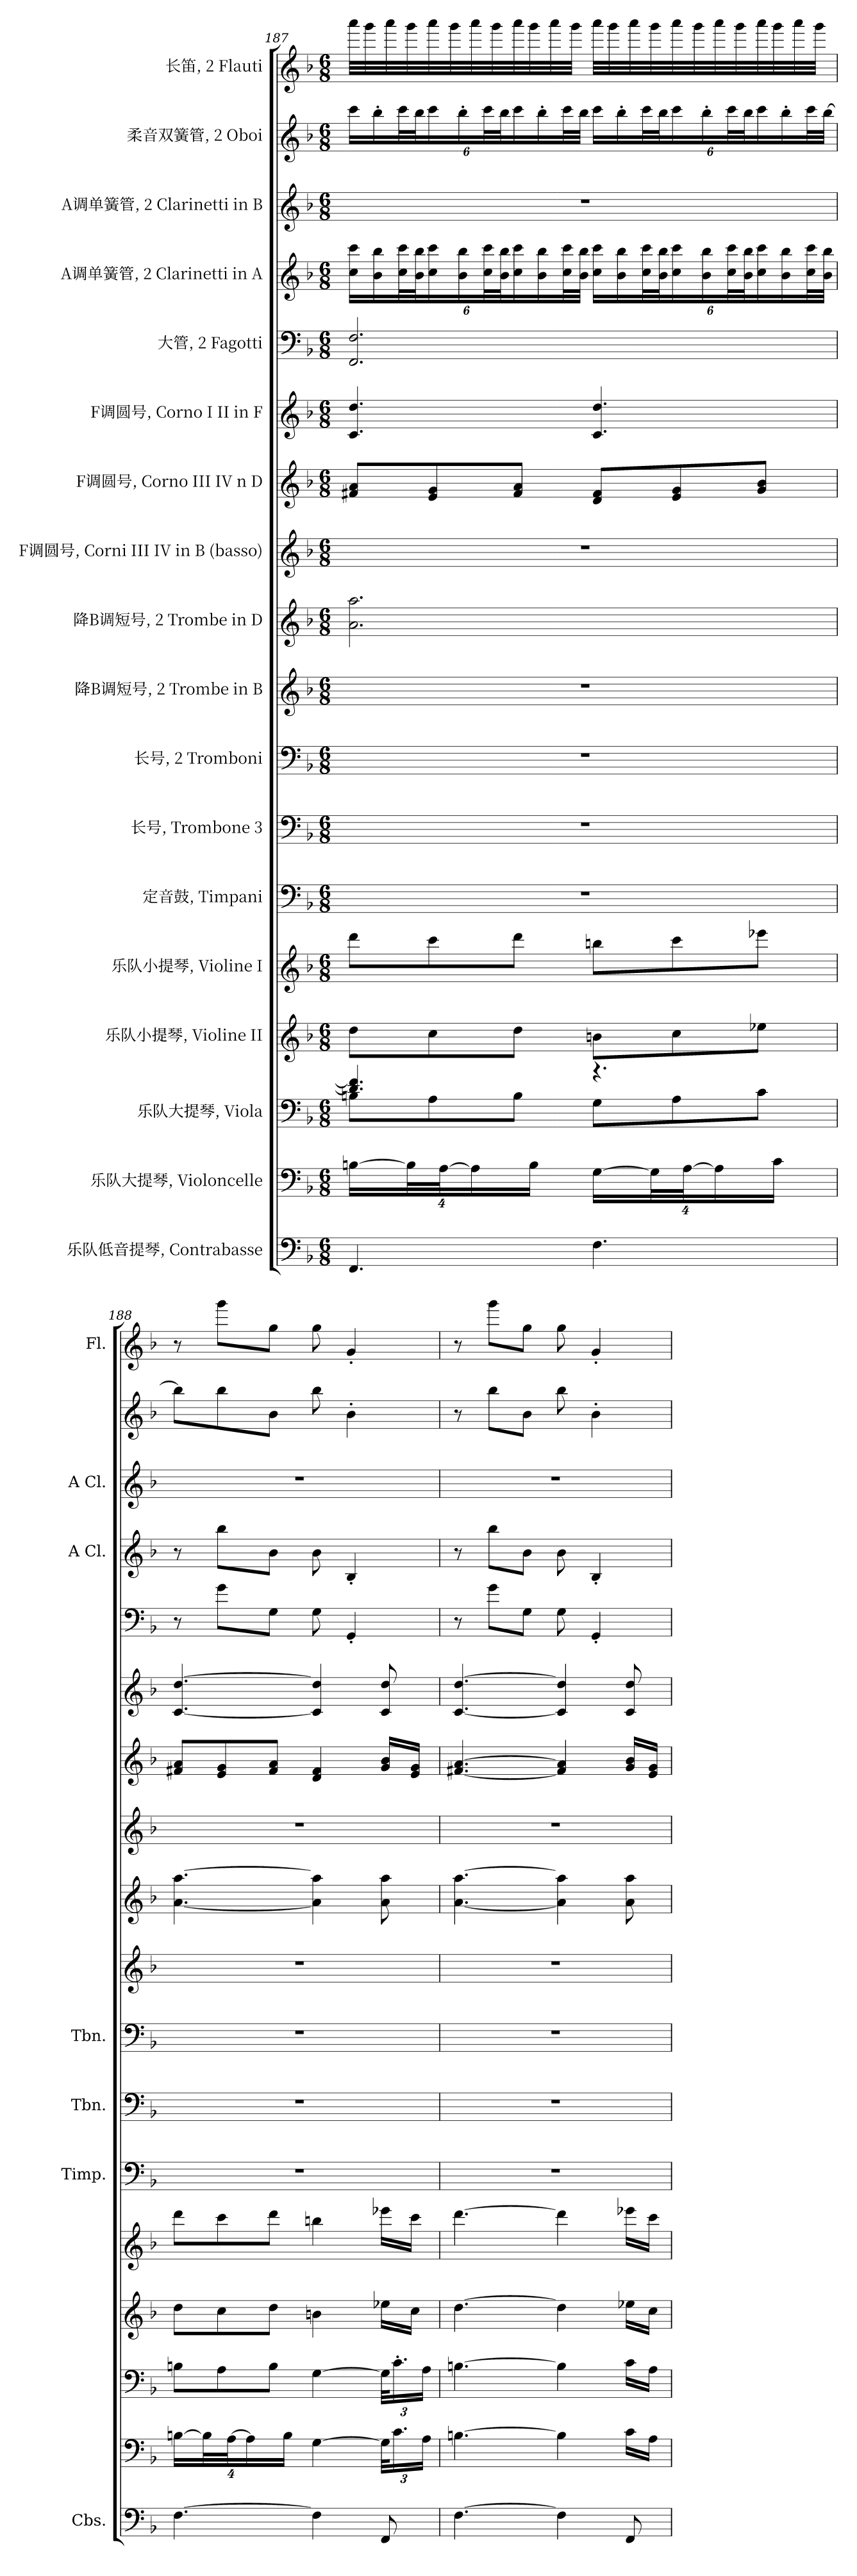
**kern	**kern	**kern	**kern	**kern	**kern	**kern	**kern	**kern	**kern	**kern	**kern	**kern	**kern	**kern	**kern	**kern	**kern
*part18	*part17	*part16	*part15	*part14	*part13	*part12	*part11	*part10	*part9	*part8	*part7	*part6	*part5	*part4	*part3	*part2	*part1
*staff18	*staff17	*staff16	*staff15	*staff14	*staff13	*staff12	*staff11	*staff10	*staff9	*staff8	*staff7	*staff6	*staff5	*staff4	*staff3	*staff2	*staff1
*I"乐队低音提琴, Contrabasse	*I"乐队大提琴, Violoncelle	*I"乐队大提琴, Viola	*I"乐队小提琴, Violine II	*I"乐队小提琴, Violine I	*I"定音鼓, Timpani	*I"长号, Trombone 3	*I"长号, 2 Tromboni	*I"降B调短号, 2 Trombe in B	*I"降B调短号, 2 Trombe in D	*I"F调圆号, Corni III IV in B (basso)	*I"F调圆号, Corno III IV n D	*I"F调圆号, Corno I II in F	*I"大管, 2 Fagotti	*I"A调单簧管, 2 Clarinetti in A	*I"A调单簧管, 2 Clarinetti in B	*I"柔音双簧管, 2 Oboi	*I"长笛, 2 Flauti
*I'Cbs.	*	*	*	*	*I'Timp.	*I'Tbn.	*I'Tbn.	*	*	*	*	*	*	*I'A Cl.	*I'A Cl.	*	*I'Fl.
!!LO:PB:g=z
*clefF4	*clefF4	*clefF4	*clefG2	*clefG2	*clefF4	*clefF4	*clefF4	*clefG2	*clefG2	*clefG2	*clefG2	*clefG2	*clefF4	*clefG2	*clefG2	*clefG2	*clefG2
*ITrd7c12	*	*	*	*	*	*	*	*ITrd1c2	*ITrd1c2	*ITrd4c7	*ITrd4c7	*ITrd4c7	*	*ITrd2c3	*ITrd2c3	*ITrd2c3	*
*k[b-]	*k[b-]	*k[b-]	*k[b-]	*k[b-]	*k[b-]	*k[b-]	*k[b-]	*k[b-e-a-]	*k[b-e-a-]	*k[b-e-]	*k[b-e-]	*k[b-e-]	*k[b-]	*k[f#c#]	*k[f#c#]	*k[f#c#]	*k[b-]
*M6/8	*M6/8	*M6/8	*M6/8	*M6/8	*M6/8	*M6/8	*M6/8	*M6/8	*M6/8	*M6/8	*M6/8	*M6/8	*M6/8	*M6/8	*M6/8	*M6/8	*M6/8
*MM94	*MM94	*MM94	*MM94	*MM94	*MM94	*MM94	*MM94	*MM94	*MM94	*MM94	*MM94	*MM94	*MM94	*MM94	*MM94	*MM94	*MM94
*	*Xbrackettup	*	*	*	*	*	*	*	*	*	*	*	*	*Xbrackettup	*	*Xbrackettup	*
=187	=187	=187	=187	=187	=187	=187	=187	=187	=187	=187	=187	=187	=187	=187	=187	=187	=187
*	*	*^	*	*	*	*	*	*	*	*	*	*	*	*	*	*	*
4.FFF/	[32%3Bn\L	4.d/] 4.f/]	8Bn\L	8dd\L	8ddd\L	2.r	2.r	2.r	2.r	2.g\ 2.gg\	2.r	8Bn/ 8d/L	4.F/ 4.g/	2.FF/ 2.F/	24a\ 24aa\LL	2.r	24aa\LL	32aaa\LLL
.	.	.	.	.	.	.	.	.	.	.	.	.	.	.	.	.	.	32ggg\
.	.	.	.	.	.	.	.	.	.	.	.	.	.	.	24g\ 24gg\	.	24gg'\	.
.	.	.	.	.	.	.	.	.	.	.	.	.	.	.	.	.	.	32aaa\
.	.	.	.	.	.	.	.	.	.	.	.	.	.	.	48a\ 48aa\L	.	48aa\L	.
.	64%3B\L]	.	.	.	.	.	.	.	.	.	.	.	.	.	.	.	.	32ggg\
.	.	.	.	.	.	.	.	.	.	.	.	.	.	.	48g\ 48gg\J	.	48gg\J	.
*	*	*	*	*	*	*	*	*	*	*	*	*	*	*	*	*	*	*MM98
.	.	.	8A\	8cc\	8ccc\	.	.	.	.	.	.	8A/ 8c/	.	.	24a\ 24aa\	.	24aa\	32aaa\
.	[64%3A\J	.	.	.	.	.	.	.	.	.	.	.	.	.	.	.	.	.
.	.	.	.	.	.	.	.	.	.	.	.	.	.	.	.	.	.	32ggg\
.	.	.	.	.	.	.	.	.	.	.	.	.	.	.	24g\ 24gg\	.	24gg'\	.
.	32%3A\]	.	.	.	.	.	.	.	.	.	.	.	.	.	.	.	.	32aaa\
.	.	.	.	.	.	.	.	.	.	.	.	.	.	.	48a\ 48aa\L	.	48aa\L	.
.	.	.	.	.	.	.	.	.	.	.	.	.	.	.	.	.	.	32ggg\
.	.	.	.	.	.	.	.	.	.	.	.	.	.	.	48g\ 48gg\J	.	48gg\J	.
.	.	.	8B\J	8dd\J	8ddd\J	.	.	.	.	.	.	8B/ 8d/J	.	.	24a\ 24aa\	.	24aa\	32aaa\
.	32%3B\J	.	.	.	.	.	.	.	.	.	.	.	.	.	.	.	.	32ggg\
.	.	.	.	.	.	.	.	.	.	.	.	.	.	.	24g\ 24gg\	.	24gg'\	.
.	.	.	.	.	.	.	.	.	.	.	.	.	.	.	.	.	.	32aaa\
.	.	.	.	.	.	.	.	.	.	.	.	.	.	.	48a\ 48aa\L	.	48aa\L	.
.	.	.	.	.	.	.	.	.	.	.	.	.	.	.	.	.	.	32ggg\JJJ
.	.	.	.	.	.	.	.	.	.	.	.	.	.	.	48g\ 48gg\JJJ	.	48gg\JJJ	.
*	*	*	*	*	*	*	*	*	*	*	*	*	*	*	*	*	*	*MM95
4.FF\	[32%3G\L	4.r	8G\L	8bn\L	8bbn\L	.	.	.	.	.	.	8G/ 8B/L	4.F/ 4.g/	.	24a\ 24aa\LL	.	24aa\LL	32aaa\LLL
.	.	.	.	.	.	.	.	.	.	.	.	.	.	.	.	.	.	32ggg\
.	.	.	.	.	.	.	.	.	.	.	.	.	.	.	24g\ 24gg\	.	24gg'\	.
.	.	.	.	.	.	.	.	.	.	.	.	.	.	.	.	.	.	32aaa\
.	.	.	.	.	.	.	.	.	.	.	.	.	.	.	48a\ 48aa\L	.	48aa\L	.
.	64%3G\L]	.	.	.	.	.	.	.	.	.	.	.	.	.	.	.	.	32ggg\
.	.	.	.	.	.	.	.	.	.	.	.	.	.	.	48g\ 48gg\J	.	48gg\J	.
*	*	*	*	*	*	*	*	*	*	*	*	*	*	*	*	*	*	*MM98
.	.	.	8A\	8cc\	8ccc\	.	.	.	.	.	.	8A/ 8c/	.	.	24a\ 24aa\	.	24aa\	32aaa\
.	[64%3A\J	.	.	.	.	.	.	.	.	.	.	.	.	.	.	.	.	.
.	.	.	.	.	.	.	.	.	.	.	.	.	.	.	.	.	.	32ggg\
.	.	.	.	.	.	.	.	.	.	.	.	.	.	.	24g\ 24gg\	.	24gg'\	.
.	32%3A\]	.	.	.	.	.	.	.	.	.	.	.	.	.	.	.	.	32aaa\
.	.	.	.	.	.	.	.	.	.	.	.	.	.	.	48a\ 48aa\L	.	48aa\L	.
.	.	.	.	.	.	.	.	.	.	.	.	.	.	.	.	.	.	32ggg\
.	.	.	.	.	.	.	.	.	.	.	.	.	.	.	48g\ 48gg\J	.	48gg\J	.
.	.	.	8c\J	8ee-X\J	8eee-X\J	.	.	.	.	.	.	8c/ 8e-/J	.	.	24a\ 24aa\	.	24aa\	32aaa\
.	32%3c\J	.	.	.	.	.	.	.	.	.	.	.	.	.	.	.	.	32ggg\
.	.	.	.	.	.	.	.	.	.	.	.	.	.	.	24g\ 24gg\	.	24gg'\	.
.	.	.	.	.	.	.	.	.	.	.	.	.	.	.	.	.	.	32aaa\
.	.	.	.	.	.	.	.	.	.	.	.	.	.	.	48a\ 48aa\L	.	48aa\L	.
.	.	.	.	.	.	.	.	.	.	.	.	.	.	.	.	.	.	32ggg\JJJ
.	.	.	.	.	.	.	.	.	.	.	.	.	.	.	48g\ 48gg\JJJ	.	[48gg\JJJ	.
*	*	*v	*v	*	*	*	*	*	*	*	*	*	*	*	*	*	*	*
=188	=188	=188	=188	=188	=188	=188	=188	=188	=188	=188	=188	=188	=188	=188	=188	=188	=188
*	*	*	*	*	*	*	*	*	*	*	*	*	*	*	*	*	*MM94
[4.FF\	[32%3Bn\L	8Bn\L	8dd\L	8ddd\L	2.r	2.r	2.r	2.r	[4.g\ [4.gg\	2.r	8Bn/ 8d/L	[4.F/ [4.g/	8r	8r	2.r	8gg\L]	8r
.	64%3B\L]	.	.	.	.	.	.	.	.	.	.	.	.	.	.	.	.
*	*	*	*	*	*	*	*	*	*	*	*	*	*	*	*	*	*MM98
.	.	8A\	8cc\	8ccc\	.	.	.	.	.	.	8A/ 8c/	.	8g\L	8gg\L	.	8gg\	8ggg\L
.	[64%3A\J	.	.	.	.	.	.	.	.	.	.	.	.	.	.	.	.
.	32%3A\]	.	.	.	.	.	.	.	.	.	.	.	.	.	.	.	.
.	.	8B\J	8dd\J	8ddd\J	.	.	.	.	.	.	8B/ 8d/J	.	8G\J	8g\J	.	8g\J	8gg\J
.	32%3B\J	.	.	.	.	.	.	.	.	.	.	.	.	.	.	.	.
*	*	*	*	*	*	*	*	*	*	*	*	*	*	*	*	*	*MM95
4FF\]	[4G\	[4G\	4bn\	4bbn\	.	.	.	.	4g\] 4gg\]	.	4G/ 4B/	4F/] 4g/]	8G\	8g\	.	8gg\	8gg\
*	*	*	*	*	*	*	*	*	*	*	*	*	*	*	*	*	*MM98
.	.	.	.	.	.	.	.	.	.	.	.	.	4GG'/	4G'/	.	4g'\	4g'/
*	*	*Xbrackettup	*	*	*	*	*	*	*	*	*	*	*	*	*	*	*
8FFF/	48G\KLL]	48G\KLL]	16ee-X\LL	16eee-X\LL	.	.	.	.	8g\ 8gg\	.	16c/ 16e-/LL	8F/ 8g/	.	.	.	.	.
.	24.c\	24.c'\	.	.	.	.	.	.	.	.	.	.	.	.	.	.	.
.	.	.	16cc\JJ	16ccc\JJ	.	.	.	.	.	.	16A/ 16c/JJ	.	.	.	.	.	.
.	24A\JJ	24A\JJ	.	.	.	.	.	.	.	.	.	.	.	.	.	.	.
!!LO:PB:g=z
=189	=189	=189	=189	=189	=189	=189	=189	=189	=189	=189	=189	=189	=189	=189	=189	=189	=189
*	*	*	*	*	*	*	*	*	*	*	*	*	*	*	*	*	*MM94
[4.FF\	[4.Bn\	[4.Bn\	[4.dd\	[4.ddd\	2.r	2.r	2.r	2.r	[4.g\ [4.gg\	2.r	[4.Bn/ [4.d/	[4.F/ [4.g/	8r	8r	2.r	8r	8r
*	*	*	*	*	*	*	*	*	*	*	*	*	*	*	*	*	*MM98
.	.	.	.	.	.	.	.	.	.	.	.	.	8g\L	8gg\L	.	8gg\L	8ggg\L
.	.	.	.	.	.	.	.	.	.	.	.	.	8G\J	8g\J	.	8g\J	8gg\J
*	*	*	*	*	*	*	*	*	*	*	*	*	*	*	*	*	*MM95
4FF\]	4B\]	4B\]	4dd\]	4ddd\]	.	.	.	.	4g\] 4gg\]	.	4B/] 4d/]	4F/] 4g/]	8G\	8g\	.	8gg\	8gg\
*	*	*	*	*	*	*	*	*	*	*	*	*	*	*	*	*	*MM98
.	.	.	.	.	.	.	.	.	.	.	.	.	4GG'/	4G'/	.	4g'\	4g'/
8FFF/	16c\LL	16c\LL	16ee-X\LL	16eee-X\LL	.	.	.	.	8g\ 8gg\	.	16c/ 16e-/LL	8F/ 8g/	.	.	.	.	.
.	16A\JJ	16A\JJ	16cc\JJ	16ccc\JJ	.	.	.	.	.	.	16A/ 16c/JJ	.	.	.	.	.	.
=	=	=	=	=	=	=	=	=	=	=	=	=	=	=	=	=	=
*-	*-	*-	*-	*-	*-	*-	*-	*-	*-	*-	*-	*-	*-	*-	*-	*-	*-
